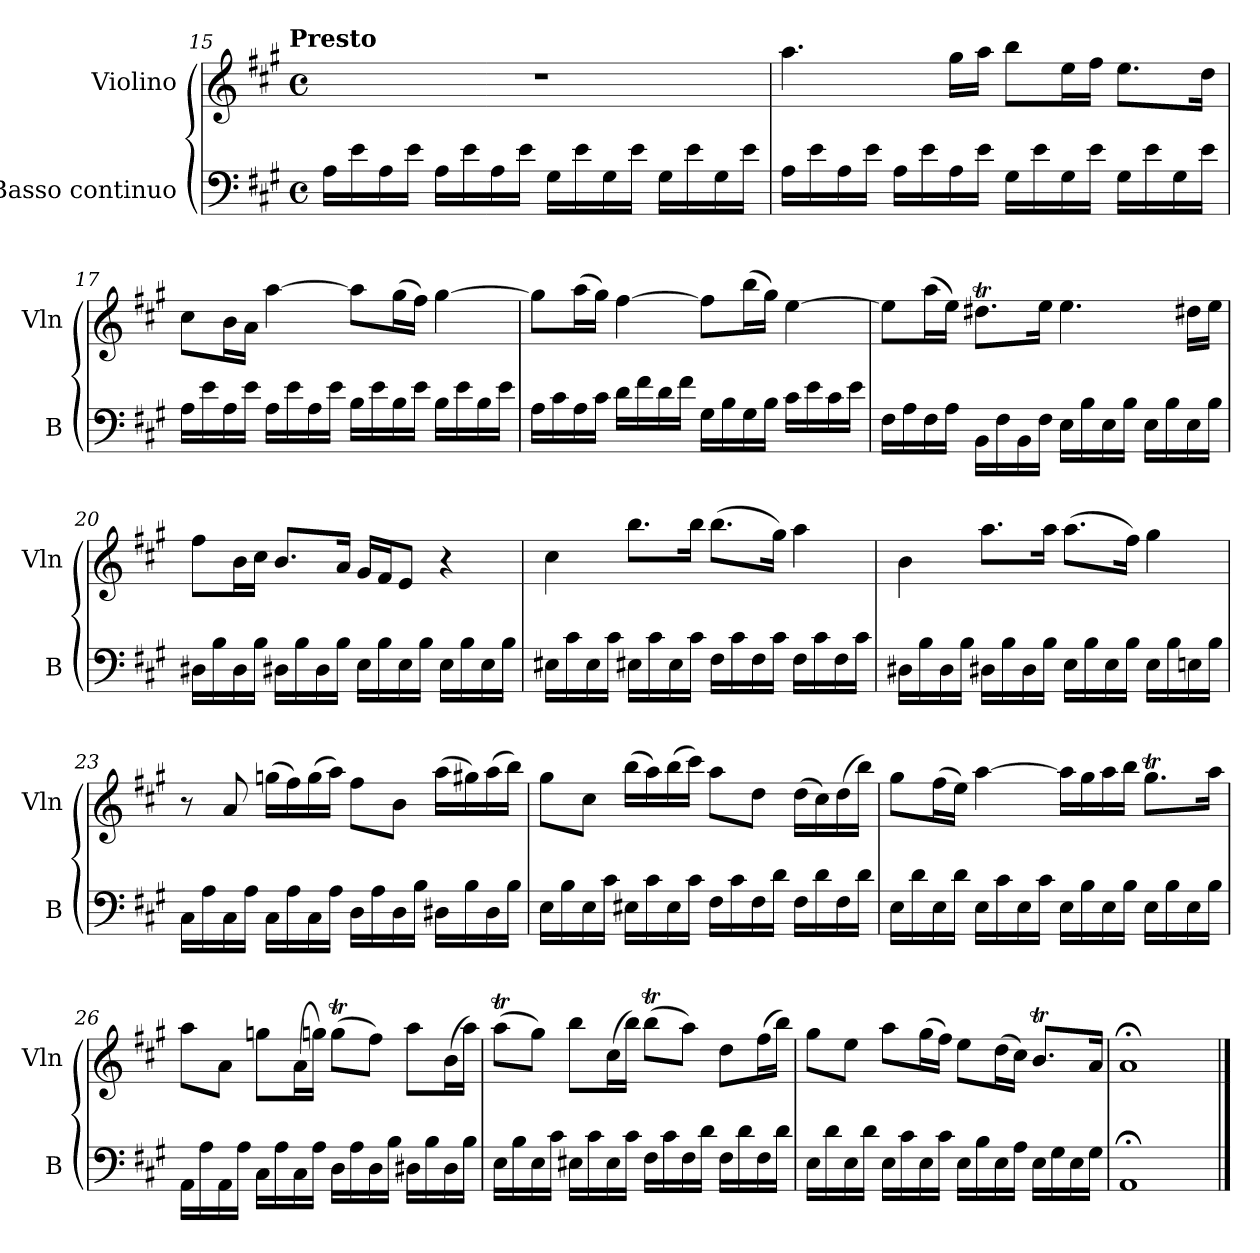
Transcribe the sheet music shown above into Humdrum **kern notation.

**kern	**kern
*part2	*part1
*staff2	*staff1
*I"Basso continuo	*I"Violino
*I'B	*I'Vln
*clefF4	*clefG2
*k[f#c#g#]	*k[f#c#g#]
*A:	*A:
!!LO:TX:omd:t=Presto
*M4/4	*M4/4
*met(c)	*met(c)
*MM126	*MM126
=15	=15
16A\LL	1r
16e\	.
16A\	.
16e\JJ	.
16A\LL	.
16e\	.
16A\	.
16e\JJ	.
16G#\LL	.
16e\	.
16G#\	.
16e\JJ	.
16G#\LL	.
16e\	.
16G#\	.
16e\JJ	.
=16	=16
16A\LL	4.aa\
16e\	.
16A\	.
16e\JJ	.
16A\LL	.
16e\	.
16A\	16gg#\LL
16e\JJ	16aa\JJ
16G#\LL	8bb\L
16e\	.
16G#\	16ee\L
16e\JJ	16ff#\JJ
16G#\LL	8.ee\L
16e\	.
16G#\	.
16e\JJ	16dd\Jk
=17	=17
16A\LL	8cc#\L
16e\	.
16A\	16b\L
16e\JJ	16a\JJ
16A\LL	[4aa\
16e\	.
16A\	.
16e\JJ	.
16B\LL	8aa\L]
16e\	.
16B\	(16gg#\L
16e\JJ	16ff#\JJ)
16B\LL	[4gg#\
16e\	.
16B\	.
16e\JJ	.
=18	=18
16A\LL	8gg#\L]
16c#\	.
16A\	(16aa\L
16c#\JJ	16gg#\JJ)
16d\LL	[4ff#\
16f#\	.
16d\	.
16f#\JJ	.
16G#\LL	8ff#\L]
16B\	.
16G#\	(16bb\L
16B\JJ	16gg#\JJ)
16c#\LL	[4ee\
16e\	.
16c#\	.
16e\JJ	.
=19	=19
16F#\LL	8ee\L]
16A\	.
16F#\	(16aa\L
16A\JJ	16ee\JJ)
16BB\LL	8.dd#Xt\L
16F#\	.
16BB\	.
16F#\JJ	16ee\Jk
16E\LL	4.ee\
16B\	.
16E\	.
16B\JJ	.
16E\LL	.
16B\	.
16E\	16dd#X\LL
16B\JJ	16ee\JJ
=20	=20
16D#X\LL	8ff#\L
16B\	.
16D#\	16b\L
16B\JJ	16cc#\JJ
16D#X\LL	8.b/L
16B\	.
16D#\	.
16B\JJ	16a/Jk
16E\LL	16g#/LL
16B\	16f#/J
16E\	8e/J
16B\JJ	.
16E\LL	4r
16B\	.
16E\	.
16B\JJ	.
=21	=21
16E#X\LL	4cc#\
16c#\	.
16E#\	.
16c#\JJ	.
16E#X\LL	8.bb\L
16c#\	.
16E#\	.
16c#\JJ	16bb\Jk
16F#\LL	(8.bb\L
16c#\	.
16F#\	.
16c#\JJ	16gg#\Jk)
16F#\LL	4aa\
16c#\	.
16F#\	.
16c#\JJ	.
=22	=22
16D#X\LL	4b\
16B\	.
16D#\	.
16B\JJ	.
16D#X\LL	8.aa\L
16B\	.
16D#\	.
16B\JJ	16aa\Jk
16E\LL	(8.aa\L
16B\	.
16E\	.
16B\JJ	16ff#\Jk)
16E\LL	4gg#\
16B\	.
16En\	.
16B\JJ	.
=23	=23
16C#\LL	8r
16A\	.
16C#\	8a/
16A\JJ	.
16C#\LL	(16ggn\LL
16A\	16ff#\)
16C#\	(16gg\
16A\JJ	16aa\JJ)
16D\LL	8ff#\L
16A\	.
16D\	8b\J
16B\JJ	.
16D#X\LL	(16aa\LL
16B\	16gg#X\)
16D#\	(16aa\
16B\JJ	16bb\JJ)
=24	=24
16E\LL	8gg#\L
16B\	.
16E\	8cc#\J
16c#\JJ	.
16E#X\LL	(16bb\LL
16c#\	16aa\)
16E#\	(16bb\
16c#\JJ	16ccc#\JJ)
16F#\LL	8aa\L
16c#\	.
16F#\	8dd\J
16d\JJ	.
16F#\LL	(16dd\LL
16d\	16cc#\)
16F#\	(16dd\
16d\JJ	16bb\JJ)
=25	=25
16E\LL	8gg#\L
16d\	.
16E\	(16ff#\L
16d\JJ	16ee\JJ)
16E\LL	[4aa\
16c#\	.
16E\	.
16c#\JJ	.
16E\LL	16aa\LL]
16B\	16gg#\
16E\	16aa\
16B\JJ	16bb\JJ
16E\LL	8.gg#t\L
16B\	.
16E\	.
16B\JJ	16aa\Jk
=26	=26
16AA\LL	8aa\L
16A\	.
16AA\	8a\J
16A\JJ	.
16C#\LL	8ggn\L
16A\	.
16C#\	(16a\L
16A\JJ	16ggn\JJ)
16D\LL	(8ggT\L
16A\	.
16D\	8ff#\J)
16B\JJ	.
16D#X\LL	8aa\L
16B\	.
16D#\	(16b\L
16B\JJ	16aa\JJ)
=27	=27
16E\LL	(8aaT\L
16B\	.
16E\	8gg#\J)
16c#\JJ	.
16E#X\LL	8bb\L
16c#\	.
16E#\	(16cc#\L
16c#\JJ	16bb\JJ)
16F#\LL	(8bbT\L
16c#\	.
16F#\	8aa\J)
16d\JJ	.
16F#\LL	8dd\L
16d\	.
16F#\	(16ff#\L
16d\JJ	16bb\JJ)
=28	=28
16E\LL	8gg#\L
16d\	.
16E\	8ee\J
16d\JJ	.
16E\LL	8aa\L
16c#\	.
16E\	(16gg#\L
16c#\JJ	16ff#\JJ)
16E\LL	8ee\L
16B\	.
16E\	(16dd\L
16A\JJ	16cc#\JJ)
16E\LL	8.bT/L
16G#\	.
16E\	.
16G#\JJ	16a/Jk
=29	=29
1AA;</	1a;</
==	==
*-	*-
